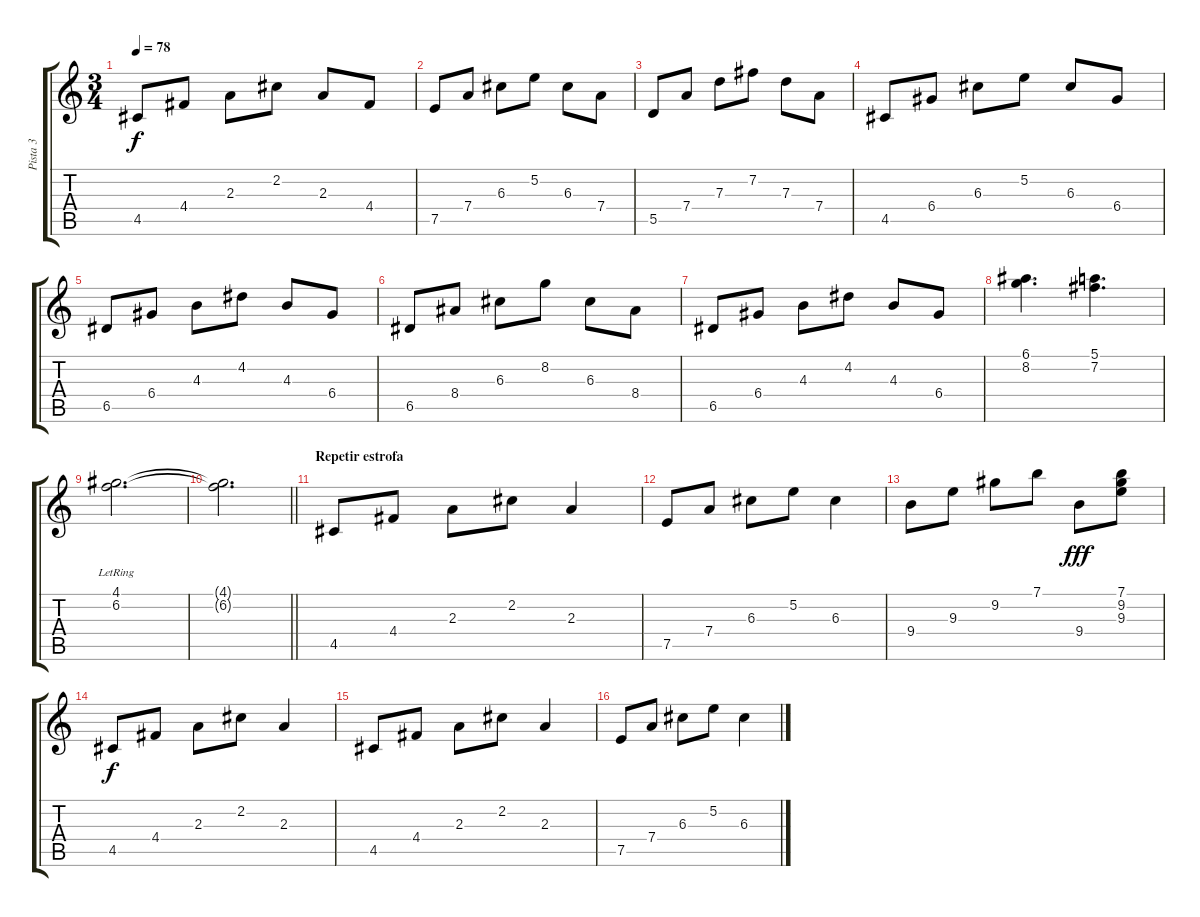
\track ("Pista 3" "Pista 3") {instrument overdrivenguitar}
\staff {score tabs}
\tuning (E4 B3 G3 D3 A2 E2) {hide}
\ts (3 4)
\tempo 78
\clef g2
\ks c
4.5.8{dy f instrument electricguitarclean} 4.4.8 2.3.8 2.2.8 2.3.8 4.4.8 |
7.5.8 7.4.8 6.3.8 5.2.8 6.3.8 7.4.8 |
5.5.8 7.4.8 7.3.8 7.2.8 7.3.8 7.4.8 |
4.5.8 6.4.8 6.3.8 5.2.8 6.3.8 6.4.8 |
6.5.8 6.4.8 4.3.8 4.2.8 4.3.8 6.4.8 |
6.5.8 8.4.8 6.3.8 8.2.8 6.3.8 8.4.8 |
6.5.8 6.4.8 4.3.8 4.2.8 4.3.8 6.4.8 |
(6.1 8.2).4{d} (5.1 7.2).4{d} |
(4.1{lr} 6.2{lr}).2{d} |
\barLineRight lightlight
(4.1{t} 6.2{t}).2{d} |
\section ("" "Repetir estrofa")
4.5.8{instrument electricguitarclean} 4.4.8 2.3.8 2.2.8 2.3.4 |
7.5.8 7.4.8 6.3.8 5.2.8 6.3.4 |
9.4.8 9.3.8 9.2.8 7.1.8 9.4.8{dy fff} (7.1 9.2 9.3).8 |
4.5.8{dy f} 4.4.8 2.3.8 2.2.8 2.3.4 |
4.5.8{instrument electricguitarclean} 4.4.8 2.3.8 2.2.8 2.3.4 |
7.5.8 7.4.8 6.3.8 5.2.8 6.3.4
